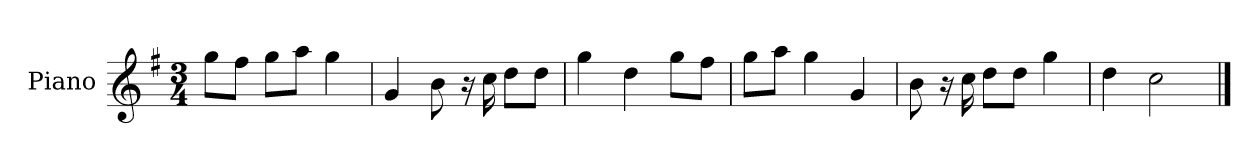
**kern
*part1
*staff1
*I"Piano
*I'P-no
*clefG2
*k[f#]
*M3/4
*MM91
=1
8gg\L
8ff#\J
8gg\L
8aa\J
4gg\
=2
4g/
8b\
16r
16cc\
8dd\L
8dd\J
=3
4gg\
4dd\
8gg\L
8ff#\J
=4
8gg\L
8aa\J
4gg\
4g/
=5
8b\
16r
16cc\
8dd\L
8dd\J
4gg\
=6
4dd\
2cc\
==
*-
